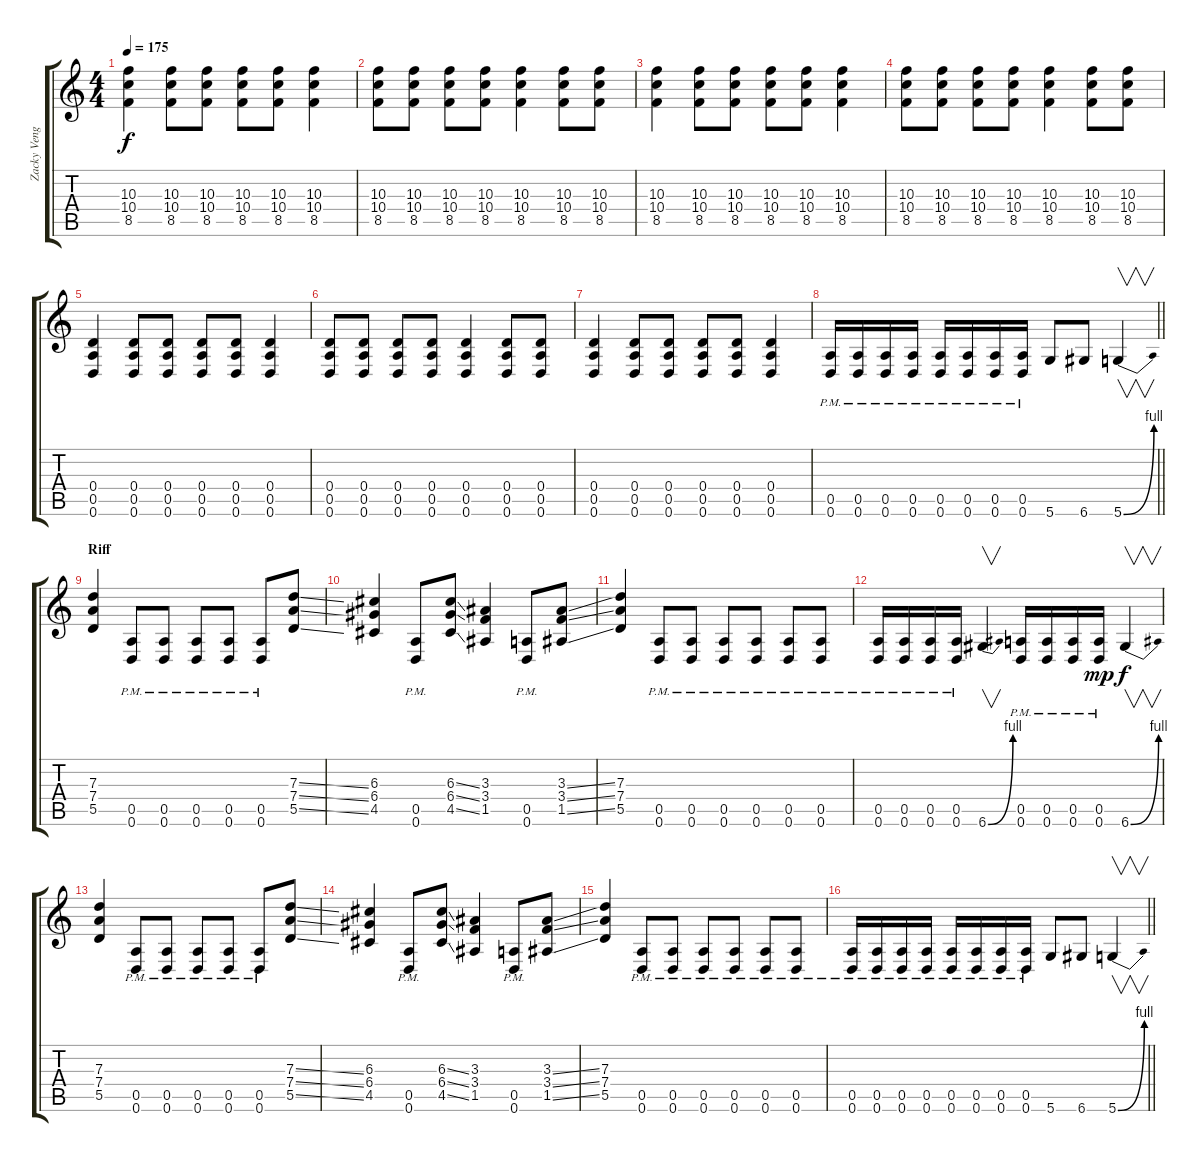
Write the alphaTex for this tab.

\track ("Zacky Vengeance" "Zacky Veng") {instrument distortionguitar}
\staff {score tabs}
\tuning (E4 B3 G3 D3 A2 D2) {hide}
\ts (4 4)
\tempo 175
\clef g2
\ks c
(10.3 10.4 8.5).4{dy f} (10.3 10.4 8.5).8 (10.3 10.4 8.5).8 (10.3 10.4 8.5).8 (10.3 10.4 8.5).8 (10.3 10.4 8.5).4 |
(10.3 10.4 8.5).8 (10.3 10.4 8.5).8 (10.3 10.4 8.5).8 (10.3 10.4 8.5).8 (10.3 10.4 8.5).4 (10.3 10.4 8.5).8 (10.3 10.4 8.5).8 |
(10.3 10.4 8.5).4 (10.3 10.4 8.5).8 (10.3 10.4 8.5).8 (10.3 10.4 8.5).8 (10.3 10.4 8.5).8 (10.3 10.4 8.5).4 |
(10.3 10.4 8.5).8 (10.3 10.4 8.5).8 (10.3 10.4 8.5).8 (10.3 10.4 8.5).8 (10.3 10.4 8.5).4 (10.3 10.4 8.5).8 (10.3 10.4 8.5).8 |
(0.4 0.5 0.6).4 (0.4 0.5 0.6).8 (0.4 0.5 0.6).8 (0.4 0.5 0.6).8 (0.4 0.5 0.6).8 (0.4 0.5 0.6).4 |
(0.4 0.5 0.6).8 (0.4 0.5 0.6).8 (0.4 0.5 0.6).8 (0.4 0.5 0.6).8 (0.4 0.5 0.6).4 (0.4 0.5 0.6).8 (0.4 0.5 0.6).8 |
(0.4 0.5 0.6).4 (0.4 0.5 0.6).8 (0.4 0.5 0.6).8 (0.4 0.5 0.6).8 (0.4 0.5 0.6).8 (0.4 0.5 0.6).4 |
\barLineRight lightlight
(0.5{pm} 0.6{pm}).16 (0.5{pm} 0.6{pm}).16 (0.5{pm} 0.6{pm}).16 (0.5{pm} 0.6{pm}).16 (0.5{pm} 0.6{pm}).16 (0.5{pm} 0.6{pm}).16 (0.5{pm} 0.6{pm}).16 (0.5{pm} 0.6{pm}).16 5.6.8 6.6.8 5.6{be (bend 0 0 60 4)}.4{v} |
\section ("" "Riff")
(7.3 7.4 5.5).4 (0.5{pm} 0.6{pm}).8 (0.5{pm} 0.6{pm}).8 (0.5{pm} 0.6{pm}).8 (0.5{pm} 0.6{pm}).8 (0.5{pm} 0.6{pm}).8 (7.3{ss} 7.4{ss} 5.5{ss}).8 |
(6.3 6.4 4.5).4 (0.5{pm} 0.6{pm}).8 (6.3{ss} 6.4{ss} 4.5{ss}).8 (3.3 3.4 1.5).4 (0.5{pm} 0.6{pm}).8 (3.3{ss} 3.4{ss} 1.5{ss}).8 |
(7.3 7.4 5.5).4 (0.5{pm} 0.6{pm}).8 (0.5{pm} 0.6{pm}).8 (0.5{pm} 0.6{pm}).8 (0.5{pm} 0.6{pm}).8 (0.5{pm} 0.6{pm}).8 (0.5{pm} 0.6{pm}).8 |
(0.5{pm} 0.6{pm}).16 (0.5{pm} 0.6{pm}).16 (0.5{pm} 0.6{pm}).16 (0.5{pm} 0.6{pm}).16 6.6{be (bend 0 0 60 4)}.4{v} (0.5{pm} 0.6{pm}).16 (0.5{pm} 0.6{pm}).16 (0.5{pm} 0.6{pm}).16 (0.5{pm} 0.6{pm}).16{dy mp} 6.6{be (bend 0 0 60 4)}.4{v dy f} |
(7.3 7.4 5.5).4 (0.5{pm} 0.6{pm}).8 (0.5{pm} 0.6{pm}).8 (0.5{pm} 0.6{pm}).8 (0.5{pm} 0.6{pm}).8 (0.5{pm} 0.6{pm}).8 (7.3{ss} 7.4{ss} 5.5{ss}).8 |
(6.3 6.4 4.5).4 (0.5{pm} 0.6{pm}).8 (6.3{ss} 6.4{ss} 4.5{ss}).8 (3.3 3.4 1.5).4 (0.5{pm} 0.6{pm}).8 (3.3{ss} 3.4{ss} 1.5{ss}).8 |
(7.3 7.4 5.5).4 (0.5{pm} 0.6{pm}).8 (0.5{pm} 0.6{pm}).8 (0.5{pm} 0.6{pm}).8 (0.5{pm} 0.6{pm}).8 (0.5{pm} 0.6{pm}).8 (0.5{pm} 0.6{pm}).8 |
\barLineRight lightlight
(0.5{pm} 0.6{pm}).16 (0.5{pm} 0.6{pm}).16 (0.5{pm} 0.6{pm}).16 (0.5{pm} 0.6{pm}).16 (0.5{pm} 0.6{pm}).16 (0.5{pm} 0.6{pm}).16 (0.5{pm} 0.6{pm}).16 (0.5{pm} 0.6{pm}).16 5.6.8 6.6.8 5.6{be (bend 0 0 60 4)}.4{v}
